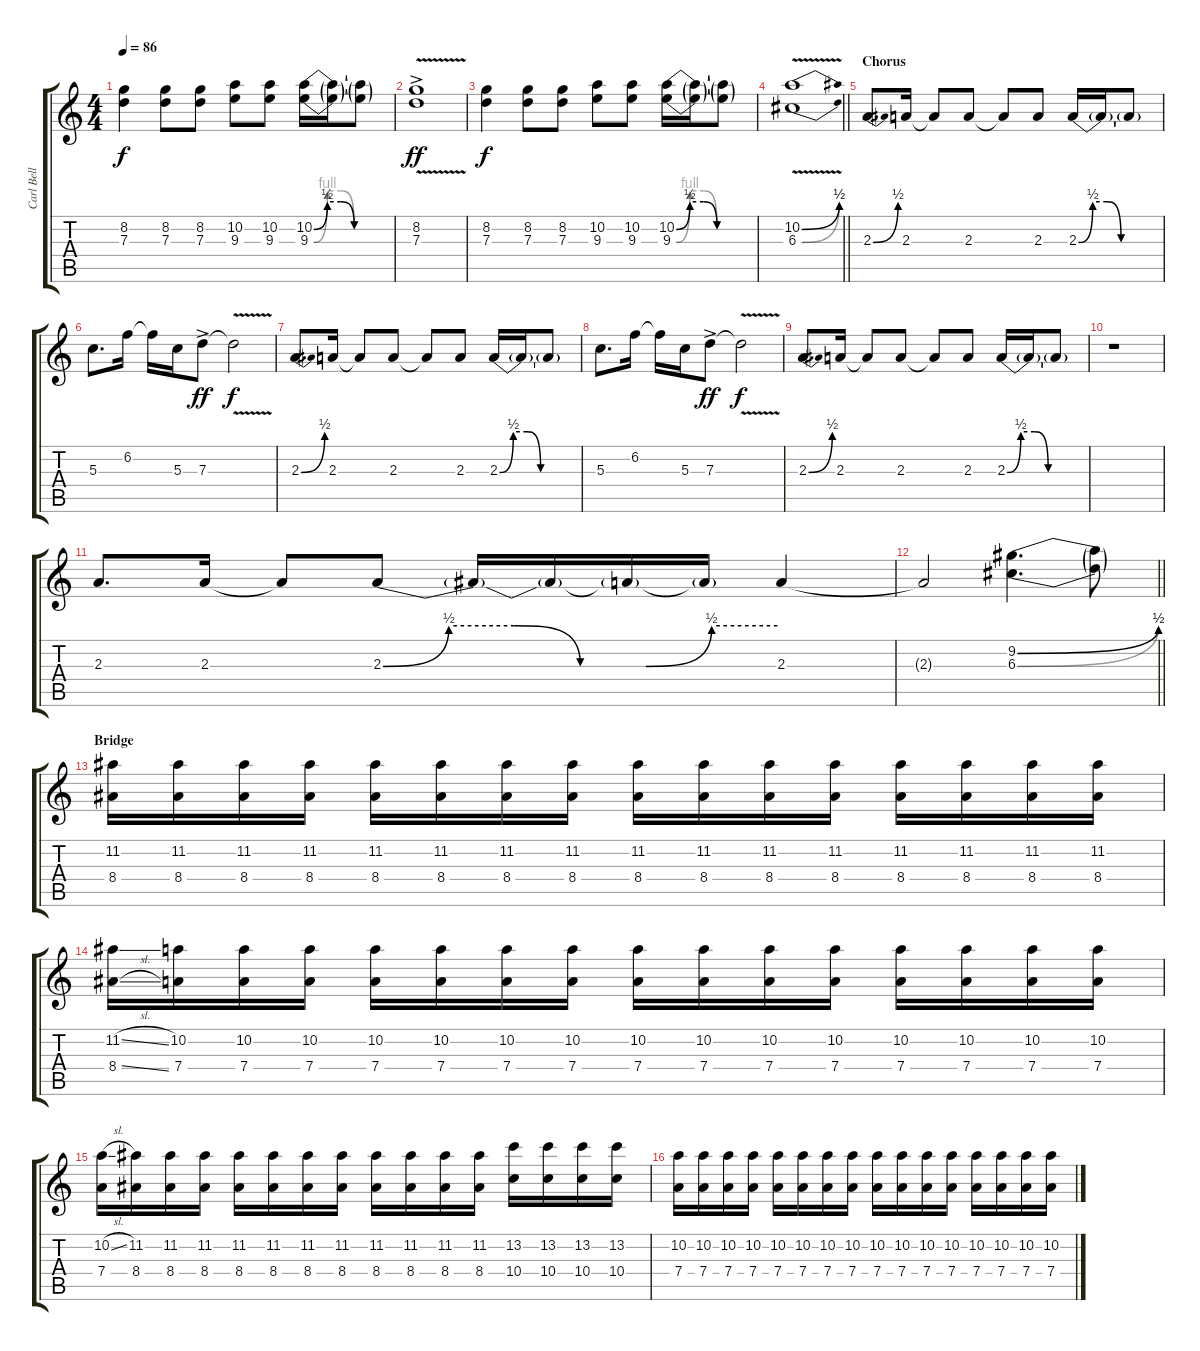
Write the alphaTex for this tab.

\track ("Carl Bell (Lead Guitar)" "Carl Bell ") {instrument distortionguitar}
\staff {score tabs}
\tuning (E4 B3 G3 D3 A2 D2) {hide}
\ts (4 4)
\tempo 86
\clef g2
\ks c
(8.2 7.3).4{dy f} (8.2 7.3).8 (8.2 7.3).8 (10.2 9.3).8 (10.2 9.3).8 (10.2{be (custom 0 0 10 2 20 2 30 0 60 0)} 9.3{be (custom 0 0 10 4 20 4 30 0 60 0)}).16 (10.2{t} 9.3{t}).16 (10.2{t} 9.3{t}).8 |
(8.2{v ac} 7.3{v ac}).1{dy ff} |
(8.2 7.3).4{dy f} (8.2 7.3).8 (8.2 7.3).8 (10.2 9.3).8 (10.2 9.3).8 (10.2{be (custom 0 0 10 2 20 2 30 0 60 0)} 9.3{be (custom 0 0 10 4 20 4 30 0 60 0)}).16 (10.2{t} 9.3{t}).16 (10.2{t} 9.3{t}).8 |
\barLineRight lightlight
(10.2{be (bend 0 0 60 2) v} 6.3{be (bend 0 0 60 2) v}).1 |
\section ("" "Chorus")
2.3{be (bend 0 0 60 2)}.8{d} 2.3.16 2.3{t}.8 2.3.8 2.3{t}.8 2.3.8 2.3{be (custom 0 0 10 2 20 2 30 0 60 0)}.16 2.3{t}.16 2.3{t}.8 |
5.3.8{d} 6.2.16 6.2{t}.16 5.3.16 7.3{ac}.8{dy ff} 7.3{v t}.2{dy f} |
2.3{be (bend 0 0 60 2)}.8{d} 2.3.16 2.3{t}.8 2.3.8 2.3{t}.8 2.3.8 2.3{be (custom 0 0 10 2 20 2 30 0 60 0)}.16 2.3{t}.16 2.3{t}.8 |
5.3.8{d} 6.2.16 6.2{t}.16 5.3.16 7.3{ac}.8{dy ff} 7.3{v t}.2{dy f} |
2.3{be (bend 0 0 60 2)}.8{d} 2.3.16 2.3{t}.8 2.3.8 2.3{t}.8 2.3.8 2.3{be (custom 0 0 10 2 20 2 30 0 60 0)}.16 2.3{t}.16 2.3{t}.8 |
r.1 |
2.3.8{d} 2.3.16 2.3{t}.8 2.3{be (custom 0 0 10 2 20 2 30 0 40 0 50 2 60 2)}.8 2.3{t}.16 2.3{t}.16 2.3{t}.16 2.3{t}.16 2.3.4 |
\barLineRight lightlight
2.3{t}.2 (9.2{be (bend 0 0 60 2)} 6.3{be (bend 0 0 60 2)}).4{d} (9.2{t} 6.3{t}).8 |
\section ("" "Bridge")
(11.2 8.4).16 (11.2 8.4).16 (11.2 8.4).16 (11.2 8.4).16 (11.2 8.4).16 (11.2 8.4).16 (11.2 8.4).16 (11.2 8.4).16 (11.2 8.4).16 (11.2 8.4).16 (11.2 8.4).16 (11.2 8.4).16 (11.2 8.4).16 (11.2 8.4).16 (11.2 8.4).16 (11.2 8.4).16 |
(11.2{sl} 8.4{sl}).16 (10.2 7.4).16 (10.2 7.4).16 (10.2 7.4).16 (10.2 7.4).16 (10.2 7.4).16 (10.2 7.4).16 (10.2 7.4).16 (10.2 7.4).16 (10.2 7.4).16 (10.2 7.4).16 (10.2 7.4).16 (10.2 7.4).16 (10.2 7.4).16 (10.2 7.4).16 (10.2 7.4).16 |
(10.2{sl} 7.4).16 (11.2 8.4).16 (11.2 8.4).16 (11.2 8.4).16 (11.2 8.4).16 (11.2 8.4).16 (11.2 8.4).16 (11.2 8.4).16 (11.2 8.4).16 (11.2 8.4).16 (11.2 8.4).16 (11.2 8.4).16 (13.2 10.4).16 (13.2 10.4).16 (13.2 10.4).16 (13.2 10.4).16 |
(10.2 7.4).16 (10.2 7.4).16 (10.2 7.4).16 (10.2 7.4).16 (10.2 7.4).16 (10.2 7.4).16 (10.2 7.4).16 (10.2 7.4).16 (10.2 7.4).16 (10.2 7.4).16 (10.2 7.4).16 (10.2 7.4).16 (10.2 7.4).16 (10.2 7.4).16 (10.2 7.4).16 (10.2 7.4).16
